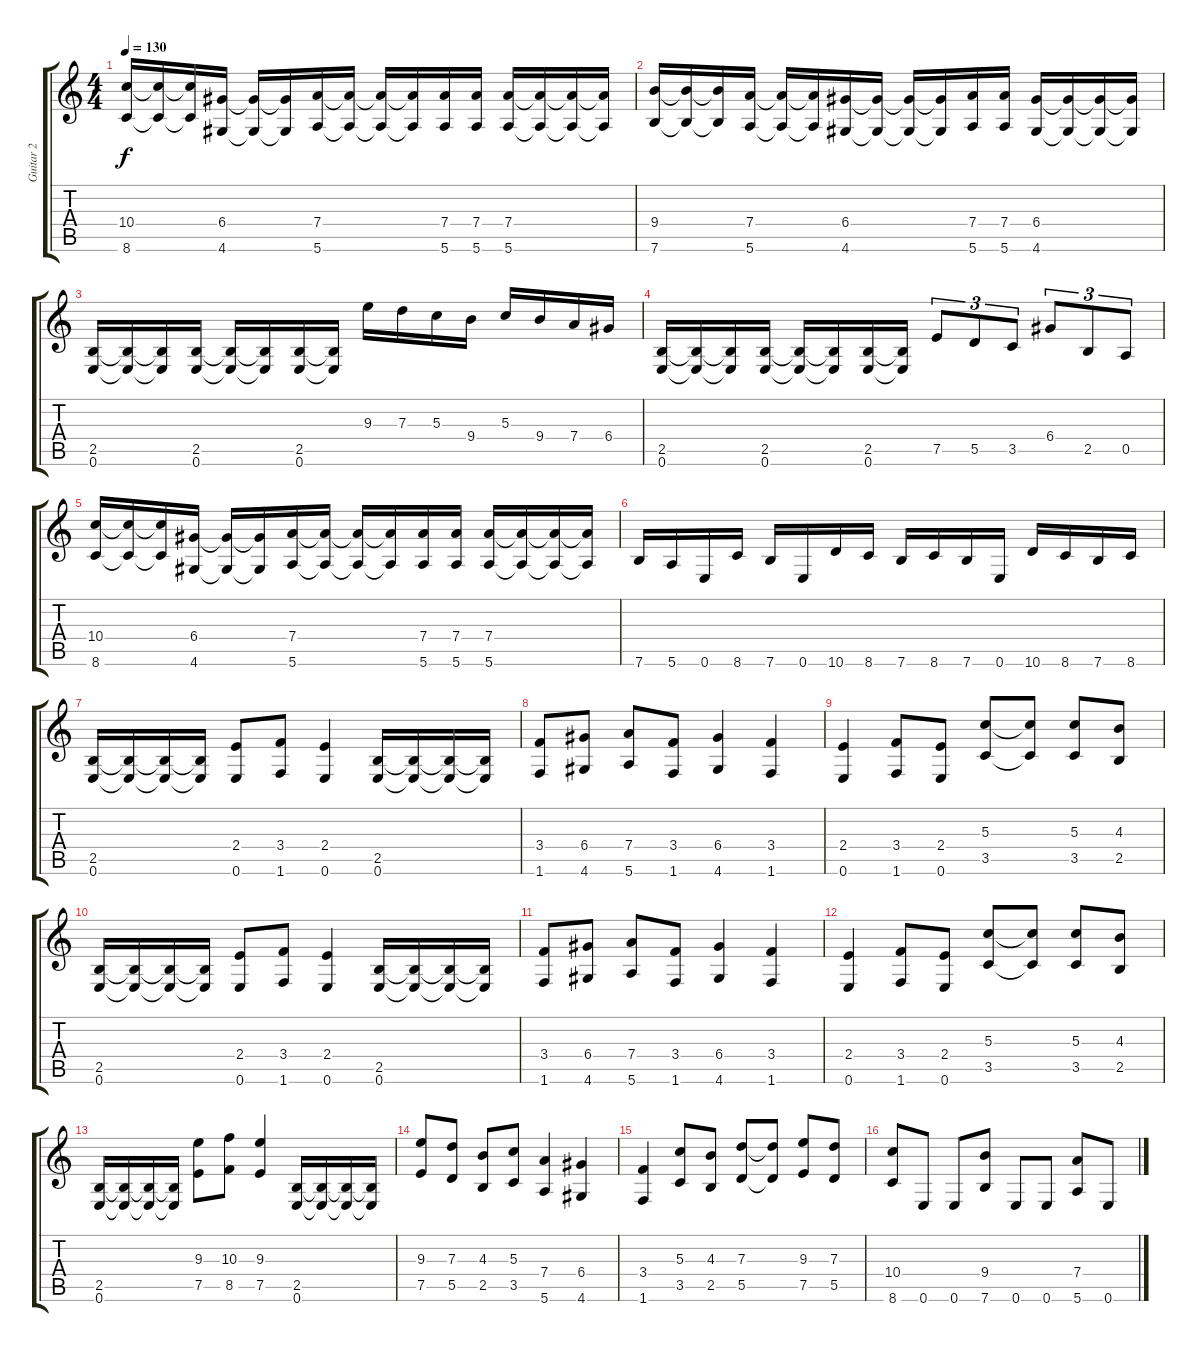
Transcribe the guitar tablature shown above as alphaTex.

\track ("Guitar 2" "Guitar 2") {instrument distortionguitar}
\staff {score tabs}
\tuning (E4 B3 G3 D3 A2 E2) {hide}
\ts (4 4)
\tempo 130
\clef g2
\ks c
(10.4 8.6).16{dy f} (10.4{t} 8.6{t}).16 (10.4{t} 8.6{t}).16 (6.4 4.6).16 (6.4{t} 4.6{t}).16 (6.4{t} 4.6{t}).16 (7.4 5.6).16 (7.4{t} 5.6{t}).16 (7.4{t} 5.6{t}).16 (7.4{t} 5.6{t}).16 (7.4 5.6).16 (7.4 5.6).16 (7.4 5.6).16 (7.4{t} 5.6{t}).16 (7.4{t} 5.6{t}).16 (7.4{t} 5.6{t}).16 |
(9.4 7.6).16 (9.4{t} 7.6{t}).16 (9.4{t} 7.6{t}).16 (7.4 5.6).16 (7.4{t} 5.6{t}).16 (7.4{t} 5.6{t}).16 (6.4 4.6).16 (6.4{t} 4.6{t}).16 (6.4{t} 4.6{t}).16 (6.4{t} 4.6{t}).16 (7.4 5.6).16 (7.4 5.6).16 (6.4 4.6).16 (6.4{t} 4.6{t}).16 (6.4{t} 4.6{t}).16 (6.4{t} 4.6{t}).16 |
(2.5 0.6).16 (2.5{t} 0.6{t}).16 (2.5{t} 0.6{t}).16 (2.5 0.6).16 (2.5{t} 0.6{t}).16 (2.5{t} 0.6{t}).16 (2.5 0.6).16 (2.5{t} 0.6{t}).16 9.3.16 7.3.16 5.3.16 9.4.16 5.3.16 9.4.16 7.4.16 6.4.16 |
(2.5 0.6).16 (2.5{t} 0.6{t}).16 (2.5{t} 0.6{t}).16 (2.5 0.6).16 (2.5{t} 0.6{t}).16 (2.5{t} 0.6{t}).16 (2.5 0.6).16 (2.5{t} 0.6{t}).16 7.5.8{tu (3 2)} 5.5.8{tu (3 2)} 3.5.8{tu (3 2)} 6.4.8{tu (3 2)} 2.5.8{tu (3 2)} 0.5.8{tu (3 2)} |
(10.4 8.6).16 (10.4{t} 8.6{t}).16 (10.4{t} 8.6{t}).16 (6.4 4.6).16 (6.4{t} 4.6{t}).16 (6.4{t} 4.6{t}).16 (7.4 5.6).16 (7.4{t} 5.6{t}).16 (7.4{t} 5.6{t}).16 (7.4{t} 5.6{t}).16 (7.4 5.6).16 (7.4 5.6).16 (7.4 5.6).16 (7.4{t} 5.6{t}).16 (7.4{t} 5.6{t}).16 (7.4{t} 5.6{t}).16 |
7.6.16 5.6.16 0.6.16 8.6.16 7.6.16 0.6.16 10.6.16 8.6.16 7.6.16 8.6.16 7.6.16 0.6.16 10.6.16 8.6.16 7.6.16 8.6.16 |
(2.5 0.6).16 (2.5{t} 0.6{t}).16 (2.5{t} 0.6{t}).16 (2.5{t} 0.6{t}).16 (2.4 0.6).8 (3.4 1.6).8 (2.4 0.6).4 (2.5 0.6).16 (2.5{t} 0.6{t}).16 (2.5{t} 0.6{t}).16 (2.5{t} 0.6{t}).16 |
(3.4 1.6).8 (6.4 4.6).8 (7.4 5.6).8 (3.4 1.6).8 (6.4 4.6).4 (3.4 1.6).4 |
(2.4 0.6).4 (3.4 1.6).8 (2.4 0.6).8 (5.3 3.5).8 (5.3{t} 3.5{t}).8 (5.3 3.5).8 (4.3 2.5).8 |
(2.5 0.6).16 (2.5{t} 0.6{t}).16 (2.5{t} 0.6{t}).16 (2.5{t} 0.6{t}).16 (2.4 0.6).8 (3.4 1.6).8 (2.4 0.6).4 (2.5 0.6).16 (2.5{t} 0.6{t}).16 (2.5{t} 0.6{t}).16 (2.5{t} 0.6{t}).16 |
(3.4 1.6).8 (6.4 4.6).8 (7.4 5.6).8 (3.4 1.6).8 (6.4 4.6).4 (3.4 1.6).4 |
(2.4 0.6).4 (3.4 1.6).8 (2.4 0.6).8 (5.3 3.5).8 (5.3{t} 3.5{t}).8 (5.3 3.5).8 (4.3 2.5).8 |
(2.5 0.6).16 (2.5{t} 0.6{t}).16 (2.5{t} 0.6{t}).16 (2.5{t} 0.6{t}).16 (9.3 7.5).8 (10.3 8.5).8 (9.3 7.5).4 (2.5 0.6).16 (2.5{t} 0.6{t}).16 (2.5{t} 0.6{t}).16 (2.5{t} 0.6{t}).16 |
(9.3 7.5).8 (7.3 5.5).8 (4.3 2.5).8 (5.3 3.5).8 (7.4 5.6).4 (6.4 4.6).4 |
(3.4 1.6).4 (5.3 3.5).8 (4.3 2.5).8 (7.3 5.5).8 (7.3{t} 5.5{t}).8 (9.3 7.5).8 (7.3 5.5).8 |
(10.4 8.6).8 0.6.8 0.6.8 (9.4 7.6).8 0.6.8 0.6.8 (7.4 5.6).8 0.6.8
